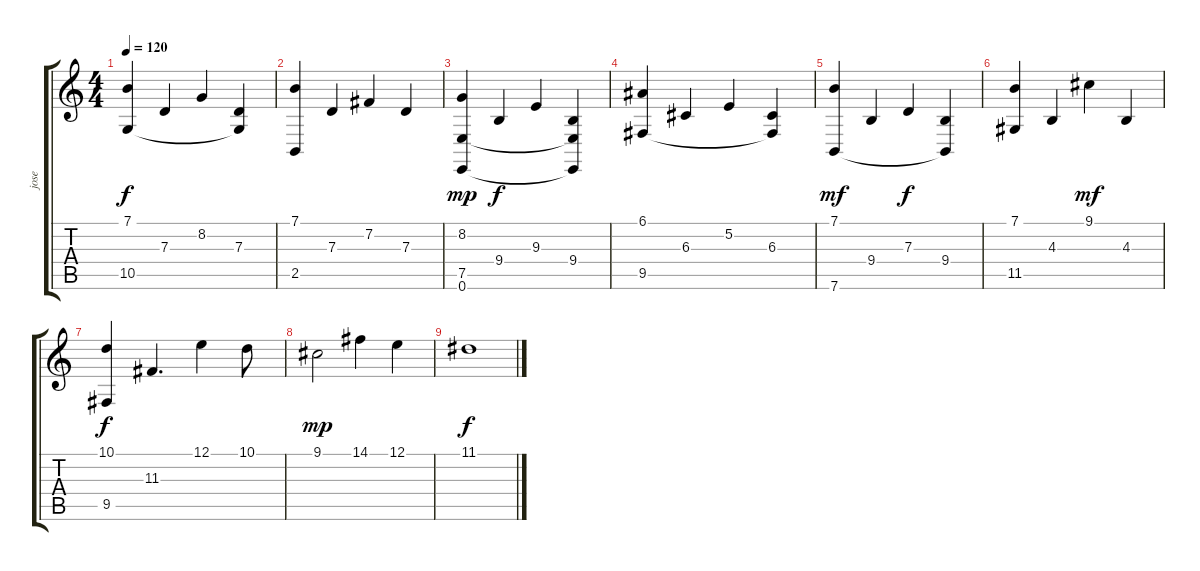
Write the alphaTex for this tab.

\track ("jose" "jose") {instrument acousticgrandpiano}
\staff {score tabs}
\tuning (E4 B3 G3 D3 A2 E2) {hide}
\ts (4 4)
\tempo 120
\clef g2
\ks c
(7.1 10.5).4{dy f} 7.3.4 8.2.4 (7.3 10.5{t}).4 |
(7.1 2.5).4 7.3.4 7.2.4 7.3.4 |
(8.2 7.5 0.6).4{dy mp} 9.4.4{dy f} 9.3.4 (9.4 7.5{t} 0.6{t}).4 |
(6.1 9.5).4 6.3.4 5.2.4 (6.3 9.5{t}).4 |
(7.1 7.6).4{dy mf} 9.4.4 7.3.4{dy f} (9.4 7.6{t}).4 |
(7.1 11.5).4 4.3.4 9.1.4{dy mf} 4.3.4 |
(10.1 9.5).4{dy f} 11.3.4{d} 12.1.4 10.1.8 |
9.1.2{dy mp} 14.1.4 12.1.4 |
11.1.1{dy f}
